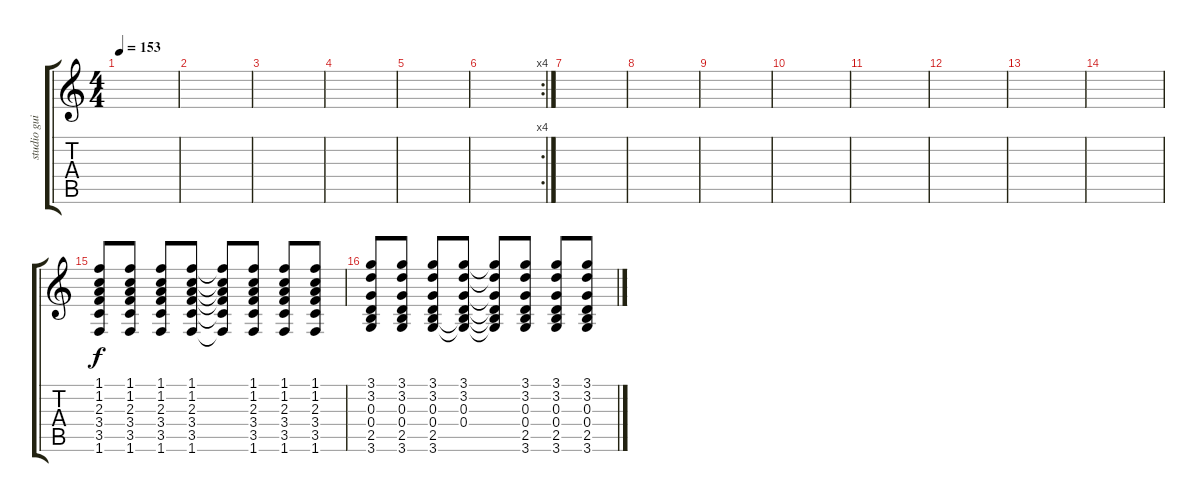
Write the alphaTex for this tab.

\track ("studio guitar" "studio gui") {instrument acousticguitarsteel}
\staff {score tabs}
\tuning (E4 B3 G3 D3 A2 E2) {hide}
\ts (4 4)
\tempo 153
\clef g2
\ks c
|
|
|
|
|
\rc 4
|
|
|
|
|
|
|
|
|
\section ("" "")
(1.1 1.2 2.3 3.4 3.5 1.6).8 (1.1 1.2 2.3 3.4 3.5 1.6).8 (1.1 1.2 2.3 3.4 3.5 1.6).8 (1.1 1.2 2.3 3.4 3.5 1.6).8 (1.1{t} 1.2{t} 2.3{t} 3.4{t} 3.5{t} 1.6{t}).8 (1.1 1.2 2.3 3.4 3.5 1.6).8 (1.1 1.2 2.3 3.4 3.5 1.6).8 (1.1 1.2 2.3 3.4 3.5 1.6).8 |
(3.1 3.2 0.3 0.4 2.5 3.6).8 (3.1 3.2 0.3 0.4 2.5 3.6).8 (3.1 3.2 0.3 0.4 2.5 3.6).8 (3.1 3.2 0.3 0.4 2.5{t} 3.6{t}).8 (3.1{t} 3.2{t} 0.3{t} 0.4{t} 2.5{t} 3.6{t}).8 (3.1 3.2 0.3 0.4 2.5 3.6).8 (3.1 3.2 0.3 0.4 2.5 3.6).8 (3.1 3.2 0.3 0.4 2.5 3.6).8
